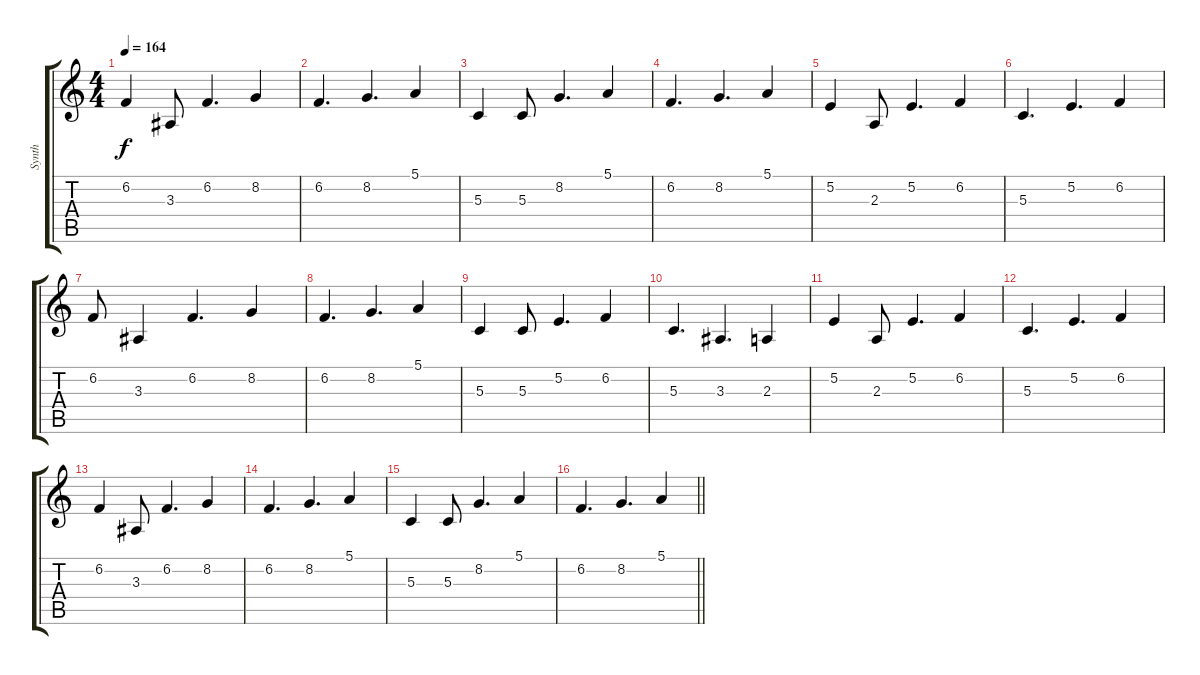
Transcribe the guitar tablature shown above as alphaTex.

\track ("Synth" "Synth") {instrument pad1newage}
\staff {score tabs}
\tuning (E4 B3 G3 D3 A2 E2) {hide}
\ts (4 4)
\tempo 164
\clef g2
\ks c
6.2.4{dy f} 3.3.8 6.2.4{d} 8.2.4 |
6.2.4{d} 8.2.4{d} 5.1.4 |
5.3.4 5.3.8 8.2.4{d} 5.1.4 |
6.2.4{d} 8.2.4{d} 5.1.4 |
5.2.4 2.3.8 5.2.4{d} 6.2.4 |
5.3.4{d} 5.2.4{d} 6.2.4 |
6.2.8 3.3.4 6.2.4{d} 8.2.4 |
6.2.4{d} 8.2.4{d} 5.1.4 |
5.3.4 5.3.8 5.2.4{d} 6.2.4 |
5.3.4{d} 3.3.4{d} 2.3.4 |
5.2.4 2.3.8 5.2.4{d} 6.2.4 |
5.3.4{d} 5.2.4{d} 6.2.4 |
6.2.4 3.3.8 6.2.4{d} 8.2.4 |
6.2.4{d} 8.2.4{d} 5.1.4 |
5.3.4 5.3.8 8.2.4{d} 5.1.4 |
\barLineRight lightlight
6.2.4{d} 8.2.4{d} 5.1.4
